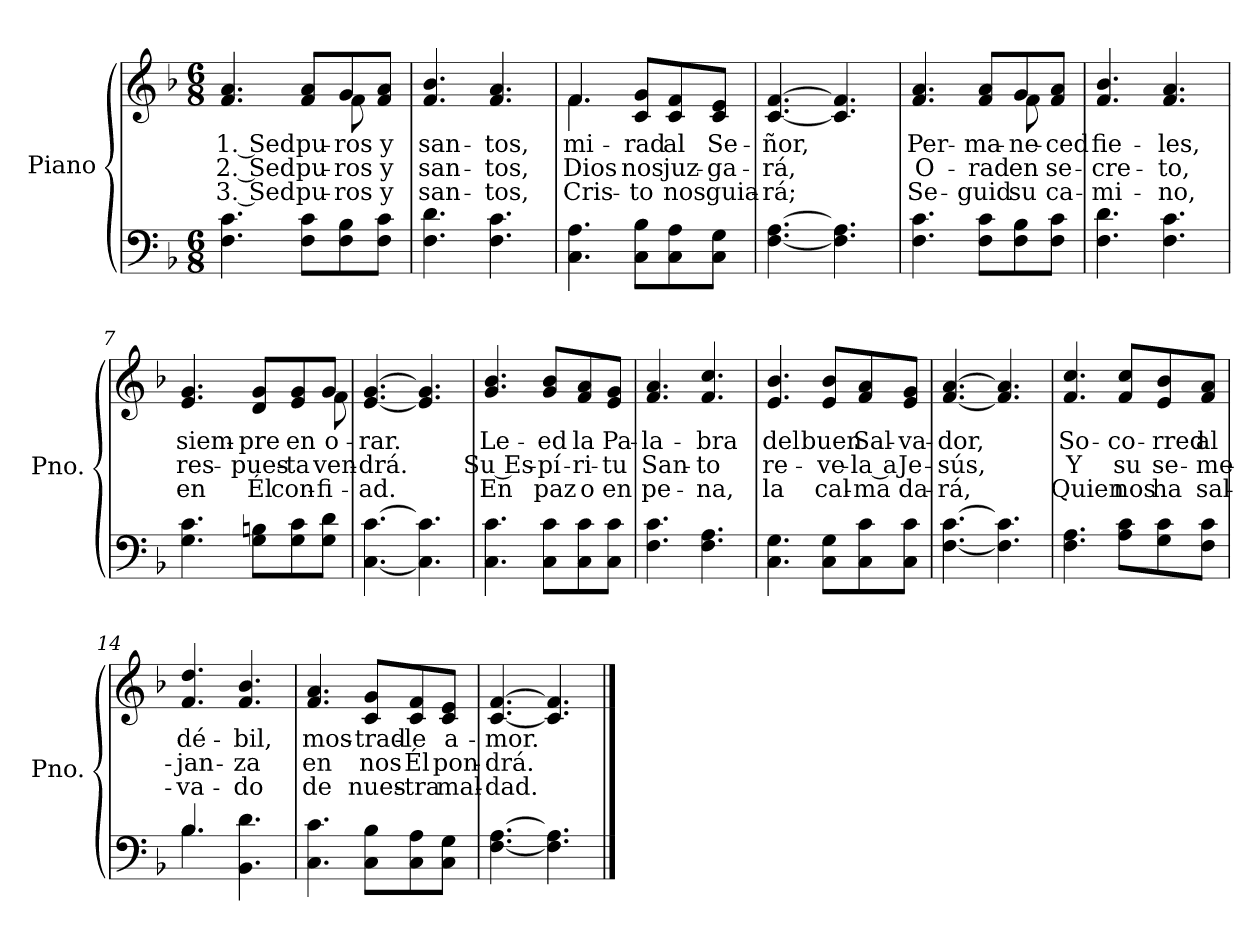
**kern	**kern	**text	**text	**text
*part1	*part1	*part1	*part1	*part1
*staff2	*staff1	*staff1	*staff1	*staff1
*I"Piano	*	*	*	*
*I'Pno.	*	*	*	*
*clefF4	*clefG2	*	*	*
*k[b-]	*k[b-]	*	*	*
*M6/8	*M6/8	*	*	*
=1	=1	=1	=1	=1
!	!	!LO:LY:b	!LO:LY:b	!LO:LY:b
*	*^	*	*	*
4.F\ 4.c\	4.f/ 4.a/	2ryy	1. Sed	2. Sed	3. Sed
!	!	!	!LO:LY:b	!LO:LY:b	!LO:LY:b
8F\ 8c\L	8f/ 8a/L	.	pu-	pu-	pu-
!	!	!	!LO:LY:b	!LO:LY:b	!LO:LY:b
8F\ 8B-\	8g/	8f\	-ros	-ros	-ros
!	!	!	!LO:LY:b	!LO:LY:b	!LO:LY:b
8F\ 8c\J	8f/ 8a/J	8ryy	y	y	y
=2	=2	=2	=2	=2	=2
!	!	!	!LO:LY:b	!LO:LY:b	!LO:LY:b
*	*v	*v	*	*	*
4.F\ 4.d\	4.f/ 4.b-/	san-	san-	san-
!	!	!LO:LY:b	!LO:LY:b	!LO:LY:b
4.F\ 4.c\	4.f/ 4.a/	-tos,	-tos,	-tos,
=3	=3	=3	=3	=3
!	!	!LO:LY:b	!LO:LY:b	!LO:LY:b
*	*^	*	*	*
4.C\ 4.A\	4.f/	4.f\	mi-	Dios	Cris-
!	!	!	!LO:LY:b	!LO:LY:b	!LO:LY:b
8C\ 8B-\L	8c/ 8g/L	4.ryy	-rad	nos	-to
!	!	!	!LO:LY:b	!LO:LY:b	!LO:LY:b
8C\ 8A\	8c/ 8f/	.	al	juz-	nos
!	!	!	!LO:LY:b	!LO:LY:b	!LO:LY:b
8C\ 8G\J	8c/ 8e/J	.	Se-	-ga-	guia-
*	*v	*v	*	*	*
=4	=4	=4	=4	=4
!	!	!LO:LY:b	!LO:LY:b	!LO:LY:b
[4.F\ [4.A\	[4.c/ [4.f/	-ñor,	-rá,	-rá;
4.F\] 4.A\]	4.c/] 4.f/]	.	.	.
!!LO:LB:g=z
=5	=5	=5	=5	=5
!	!	!LO:LY:b	!LO:LY:b	!LO:LY:b
*	*^	*	*	*
4.F\ 4.c\	4.f/ 4.a/	2ryy	Per-	O-	Se-
!	!	!	!LO:LY:b	!LO:LY:b	!LO:LY:b
8F\ 8c\L	8f/ 8a/L	.	-ma-	-rad	-guid
!	!	!	!LO:LY:b	!LO:LY:b	!LO:LY:b
8F\ 8B-\	8g/	8f\	-ne-	en	su
!	!	!	!LO:LY:b	!LO:LY:b	!LO:LY:b
8F\ 8c\J	8f/ 8a/J	8ryy	-ced	se-	ca-
=6	=6	=6	=6	=6	=6
!	!	!	!LO:LY:b	!LO:LY:b	!LO:LY:b
*	*v	*v	*	*	*
4.F\ 4.d\	4.f/ 4.b-/	fie-	-cre-	-mi-
!	!	!LO:LY:b	!LO:LY:b	!LO:LY:b
4.F\ 4.c\	4.f/ 4.a/	-les,	-to,	-no,
=7	=7	=7	=7	=7
!	!	!LO:LY:b	!LO:LY:b	!LO:LY:b
*	*^	*	*	*
4.G\ 4.c\	4.e/ 4.g/	8ryy	siem-	res-	en
!	!	!	!LO:LY:b	!LO:LY:b	!LO:LY:b
*	*v	*v	*	*	*
8G\ 8Bn\L	8d/ 8g/L	-pre	-pues-	Él
!	!	!LO:LY:b	!LO:LY:b	!LO:LY:b
8G\ 8c\	8e/ 8g/	en	-ta	con-
!	!	!LO:LY:b	!LO:LY:b	!LO:LY:b
*	*^	*	*	*
8G\ 8d\J	8g/J	8f\	o-	ven-	-fi-
=8	=8	=8	=8	=8	=8
!	!	!	!LO:LY:b	!LO:LY:b	!LO:LY:b
*	*v	*v	*	*	*
[4.C\ [4.c\	[4.e/ [4.g/	-rar.	-drá.	-ad.
4.C\] 4.c\]	4.e/] 4.g/]	.	.	.
!!LO:LB:g=z
=9	=9	=9	=9	=9
!	!	!LO:LY:b	!LO:LY:b	!LO:LY:b
4.C\ 4.c\	4.g/ 4.b-/	Le-	Su Es-	En
!	!	!LO:LY:b	!LO:LY:b	!LO:LY:b
8C\ 8c\L	8g/ 8b-/L	-ed	-pí-	paz
!	!	!LO:LY:b	!LO:LY:b	!LO:LY:b
8C\ 8c\	8f/ 8a/	la	-ri-	o
!	!	!LO:LY:b	!LO:LY:b	!LO:LY:b
8C\ 8c\J	8e/ 8g/J	Pa-	-tu	en
=10	=10	=10	=10	=10
!	!	!LO:LY:b	!LO:LY:b	!LO:LY:b
4.F\ 4.c\	4.f/ 4.a/	-la-	San-	pe-
!	!	!LO:LY:b	!LO:LY:b	!LO:LY:b
4.F\ 4.A\	4.f/ 4.cc/	-bra	-to	-na,
=11	=11	=11	=11	=11
!	!	!LO:LY:b	!LO:LY:b	!LO:LY:b
4.C\ 4.G\	4.e/ 4.b-/	del	re-	la
!	!	!LO:LY:b	!LO:LY:b	!LO:LY:b
8C\ 8G\L	8e/ 8b-/L	buen	-ve-	cal-
!	!	!LO:LY:b	!LO:LY:b	!LO:LY:b
8C\ 8c\	8f/ 8a/	Sal-	-la a	-ma
!	!	!LO:LY:b	!LO:LY:b	!LO:LY:b
8C\ 8c\J	8e/ 8g/J	-va-	Je-	da-
=12	=12	=12	=12	=12
!	!	!LO:LY:b	!LO:LY:b	!LO:LY:b
[4.F\ [4.c\	[4.f/ [4.a/	-dor,	-sús,	-rá,
4.F\] 4.c\]	4.f/] 4.a/]	.	.	.
!!LO:LB:g=z
=13	=13	=13	=13	=13
!	!	!LO:LY:b	!LO:LY:b	!LO:LY:b
4.F\ 4.A\	4.f/ 4.cc/	So-	Y	Quien
!	!	!LO:LY:b	!LO:LY:b	!LO:LY:b
8A\ 8c\L	8f/ 8cc/L	-co-	su	nos
!	!	!LO:LY:b	!LO:LY:b	!LO:LY:b
8G\ 8c\	8e/ 8b-/	-rred	se-	ha
!	!	!LO:LY:b	!LO:LY:b	!LO:LY:b
8F\ 8c\J	8f/ 8a/J	al	-me-	sal-
=14	=14	=14	=14	=14
*^	*	*	*	*
!	!	!	!LO:LY:b	!LO:LY:b	!LO:LY:b
4.B-/	4.B-\	4.f/ 4.dd/	dé-	-jan-	-va-
!	!	!	!LO:LY:b	!LO:LY:b	!LO:LY:b
4.BB-\ 4.d\	4.ryy	4.f/ 4.b-/	-bil,	-za	-do
=15	=15	=15	=15	=15	=15
!	!	!	!LO:LY:b	!LO:LY:b	!LO:LY:b
*v	*v	*	*	*	*
4.C\ 4.c\	4.f/ 4.a/	mos-	en	de
!	!	!LO:LY:b	!LO:LY:b	!LO:LY:b
8C\ 8B-\L	8c/ 8g/L	-trad-	nos	nues-
!	!	!LO:LY:b	!LO:LY:b	!LO:LY:b
8C\ 8A\	8c/ 8f/	-le	Él	-tra
!	!	!LO:LY:b	!LO:LY:b	!LO:LY:b
8C\ 8G\J	8c/ 8e/J	a-	pon-	mal-
=16	=16	=16	=16	=16
!	!	!LO:LY:b	!LO:LY:b	!LO:LY:b
[4.F\ [4.A\	[4.c/ [4.f/	-mor.	-drá.	-dad.
4.F\] 4.A\]	4.c/] 4.f/]	.	.	.
==	==	==	==	==
*-	*-	*-	*-	*-
